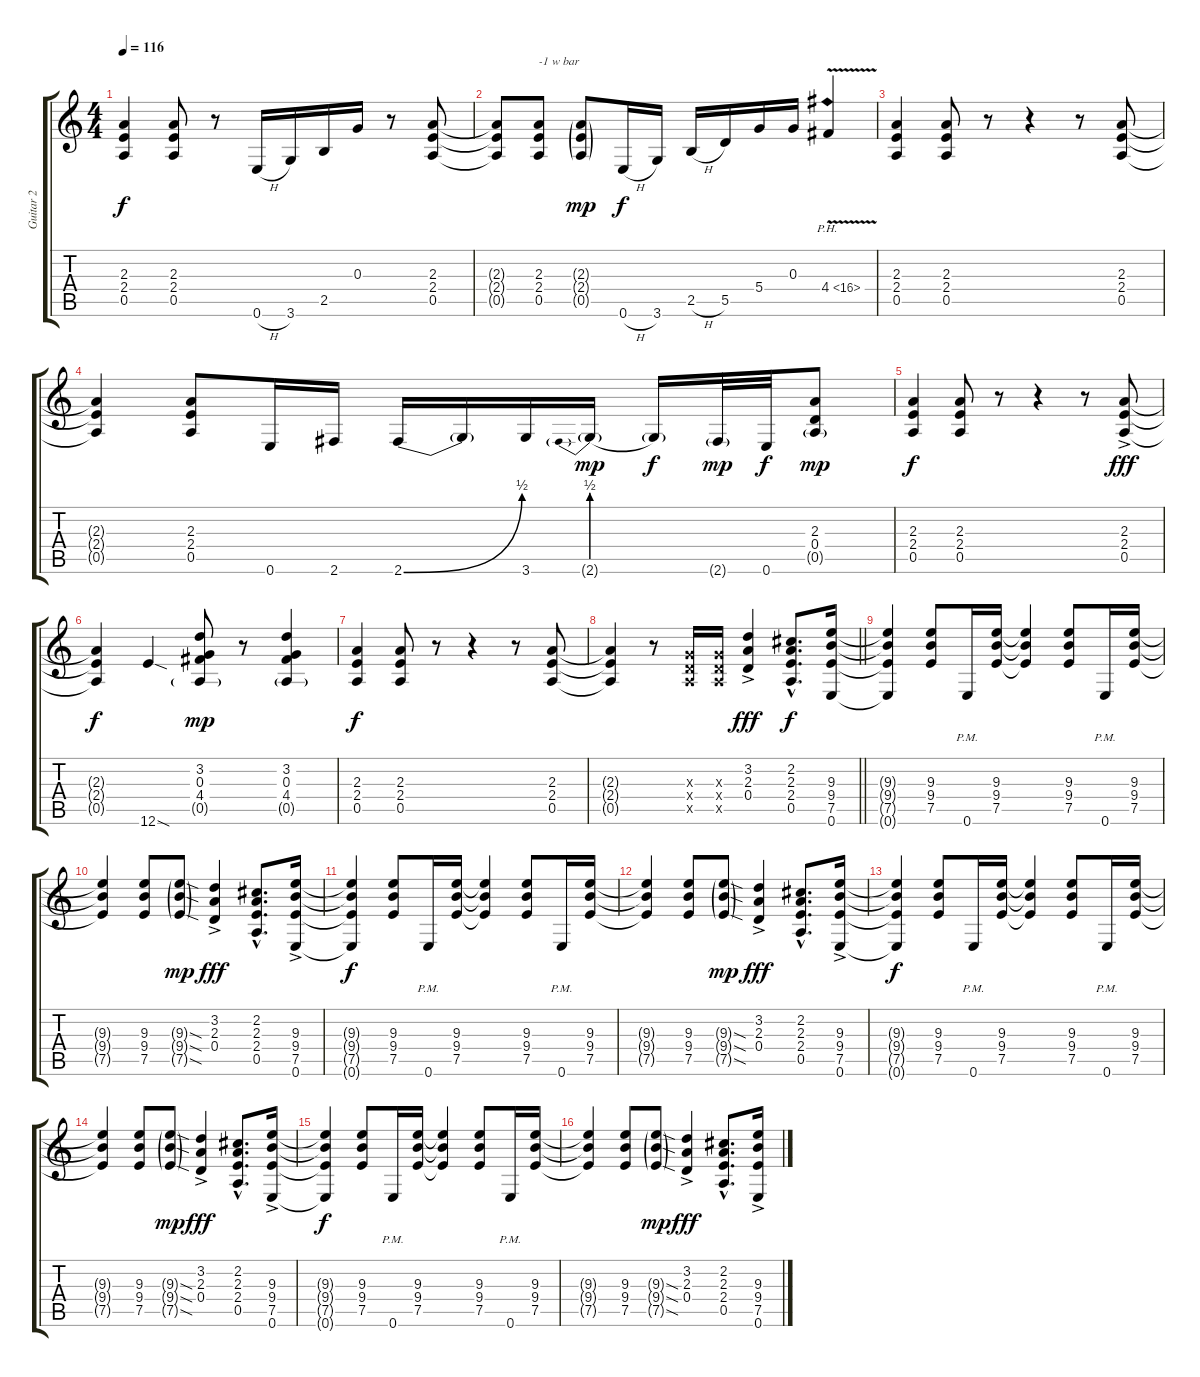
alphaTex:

\track ("Guitar 2" "Guitar 2") {instrument electricguitarclean}
\staff {score tabs}
\tuning (E4 B3 G3 D3 A2 E2) {hide}
\ts (4 4)
\tempo 116
\clef g2
\ks c
(2.3 2.4 0.5).4{dy f} (2.3 2.4 0.5).8 r.8 0.6{h}.16 3.6.16 2.5.16 0.3.16 r.8 (2.3 2.4 0.5).8 |
(2.3{t} 2.4{t} 0.5{t}).8 (2.3 2.4 0.5).8{txt "-1 w bar"} (2.3{g} 2.4{g} 0.5{g}).8{dy mp} 0.6{h}.16{dy f} 3.6.16 2.5{h}.16 5.5.16 5.4.16 0.3.16 4.4{ph 12 v}.4 |
(2.3 2.4 0.5).4 (2.3 2.4 0.5).8 r.8 r.4 r.8 (2.3 2.4 0.5).8 |
(2.3{t} 2.4{t} 0.5{t}).4 (2.3 2.4 0.5).8 0.6.16 2.6.16 2.6{be (bend 0 0 60 2)}.16 2.6{t}.16 3.6.16 2.6{be (prebend 0 2 60 2) g}.16{dy mp} 2.6{t}.16{dy f} 2.6{g}.32{dy mp} 0.6.32{dy f} (2.3 0.4 0.5{g}).8{dy mp} |
(2.3 2.4 0.5).4{dy f} (2.3 2.4 0.5).8 r.8 r.4 r.8 (2.3{ac} 2.4{ac} 0.5{ac}).8{dy fff} |
(2.3{t} 2.4{t} 0.5{t}).4{dy f} 12.6{sod}.4 (3.2 0.3 4.4 0.5{g}).8{dy mp} r.8 (3.2 0.3 4.4 0.5{g}).4 |
(2.3 2.4 0.5).4{dy f} (2.3 2.4 0.5).8 r.8 r.4 r.8 (2.3 2.4 0.5).8 |
\barLineRight lightlight
(2.3{t} 2.4{t} 0.5{t}).4 r.8 (0.3{x} 0.4{x} 0.5{x}).16 (0.3{x} 0.4{x} 0.5{x}).16 (3.2{ac} 2.3{ac} 0.4{ac}).4{dy fff} (2.2{hac} 2.3{hac} 2.4{hac} 0.5{hac}).8{d dy f} (9.3 9.4 7.5 0.6).16 |
(9.3{t} 9.4{t} 7.5{t} 0.6{t}).4 (9.3 9.4 7.5).8 0.6{pm}.16 (9.3 9.4 7.5).16 (9.3{t} 9.4{t} 7.5{t}).4 (9.3 9.4 7.5).8 0.6{pm}.16 (9.3 9.4 7.5).16 |
(9.3{t} 9.4{t} 7.5{t}).4 (9.3 9.4 7.5).8 (9.3{sod g} 9.4{sod g} 7.5{sod g}).8{dy mp} (3.2{ac} 2.3{ac} 0.4{ac}).4{dy fff} (2.2{hac} 2.3{hac} 2.4{hac} 0.5{hac}).8{d} (9.3{ac} 9.4{ac} 7.5{ac} 0.6{ac}).16 |
(9.3{t} 9.4{t} 7.5{t} 0.6{t}).4{dy f} (9.3 9.4 7.5).8 0.6{pm}.16 (9.3 9.4 7.5).16 (9.3{t} 9.4{t} 7.5{t}).4 (9.3 9.4 7.5).8 0.6{pm}.16 (9.3 9.4 7.5).16 |
(9.3{t} 9.4{t} 7.5{t}).4 (9.3 9.4 7.5).8 (9.3{sod g} 9.4{sod g} 7.5{sod g}).8{dy mp} (3.2{ac} 2.3{ac} 0.4{ac}).4{dy fff} (2.2{hac} 2.3{hac} 2.4{hac} 0.5{hac}).8{d} (9.3{ac} 9.4{ac} 7.5{ac} 0.6{ac}).16 |
(9.3{t} 9.4{t} 7.5{t} 0.6{t}).4{dy f} (9.3 9.4 7.5).8 0.6{pm}.16 (9.3 9.4 7.5).16 (9.3{t} 9.4{t} 7.5{t}).4 (9.3 9.4 7.5).8 0.6{pm}.16 (9.3 9.4 7.5).16 |
(9.3{t} 9.4{t} 7.5{t}).4 (9.3 9.4 7.5).8 (9.3{sod g} 9.4{sod g} 7.5{sod g}).8{dy mp} (3.2{ac} 2.3{ac} 0.4{ac}).4{dy fff} (2.2{hac} 2.3{hac} 2.4{hac} 0.5{hac}).8{d} (9.3{ac} 9.4{ac} 7.5{ac} 0.6{ac}).16 |
(9.3{t} 9.4{t} 7.5{t} 0.6{t}).4{dy f} (9.3 9.4 7.5).8 0.6{pm}.16 (9.3 9.4 7.5).16 (9.3{t} 9.4{t} 7.5{t}).4 (9.3 9.4 7.5).8 0.6{pm}.16 (9.3 9.4 7.5).16 |
(9.3{t} 9.4{t} 7.5{t}).4 (9.3 9.4 7.5).8 (9.3{sod g} 9.4{sod g} 7.5{sod g}).8{dy mp} (3.2{ac} 2.3{ac} 0.4{ac}).4{dy fff} (2.2{hac} 2.3{hac} 2.4{hac} 0.5{hac}).8{d} (9.3{ac} 9.4{ac} 7.5{ac} 0.6{ac}).16
